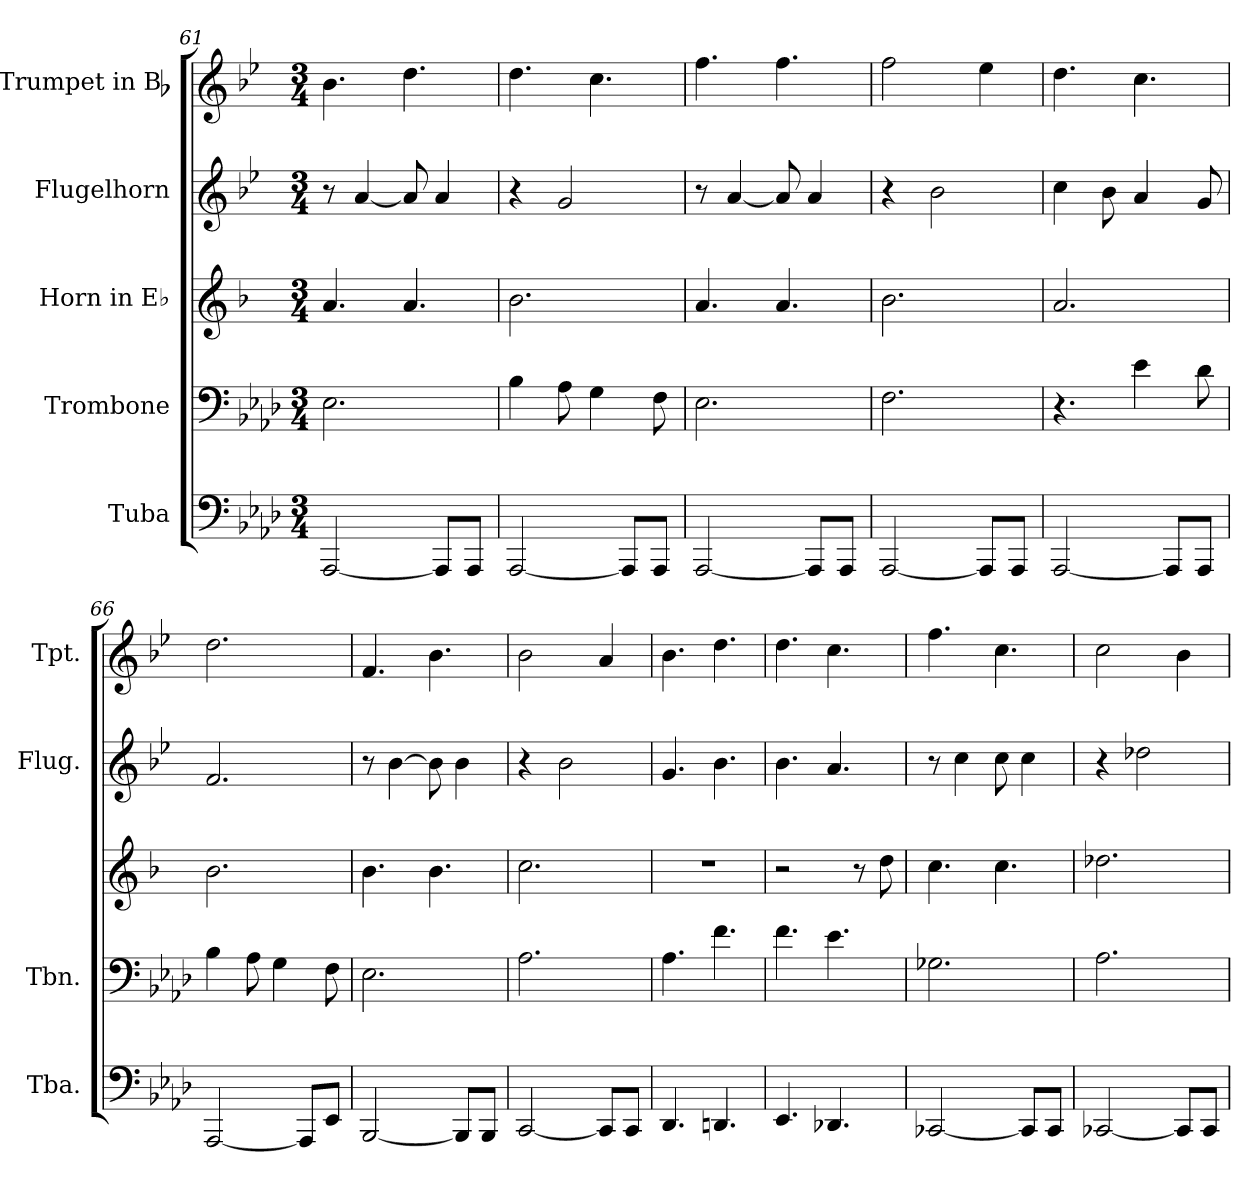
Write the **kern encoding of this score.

**kern	**kern	**kern	**kern	**kern
*part5	*part4	*part3	*part2	*part1
*staff5	*staff4	*staff3	*staff2	*staff1
*I"Tuba	*I"Trombone	*I"Horn in E♭	*I"Flugelhorn	*I"Trumpet in Bb
*I'Tba.	*I'Tbn.	*	*I'Flug.	*I'Tpt.
*clefF4	*clefF4	*clefG2	*clefG2	*clefG2
*	*	*ITrd5c9	*ITrd1c2	*ITrd1c2
*k[b-e-a-d-]	*k[b-e-a-d-]	*k[b-e-a-d-]	*k[b-e-a-d-]	*k[b-e-a-d-]
*A-:	*A-:	*A-:	*A-:	*A-:
*M3/4	*M3/4	*M3/4	*M3/4	*M3/4
=61	=61	=61	=61	=61
[2AAA-/	2.E-\	4.c/	8r	4.a-\
.	.	.	[4g/	.
.	.	4.c/	8g/]	4.cc\
8AAA-/L]	.	.	4g/	.
8AAA-/J	.	.	.	.
=62	=62	=62	=62	=62
[2AAA-/	4B-\	2.d-\	4r	4.cc\
.	8A-\	.	2f/	.
.	4G\	.	.	4.b-\
8AAA-/L]	.	.	.	.
8AAA-/J	8F\	.	.	.
=63	=63	=63	=63	=63
[2AAA-/	2.E-\	4.c/	8r	4.ee-\
.	.	.	[4g/	.
.	.	4.c/	8g/]	4.ee-\
8AAA-/L]	.	.	4g/	.
8AAA-/J	.	.	.	.
=64	=64	=64	=64	=64
[2AAA-/	2.F\	2.d-\	4r	2ee-\
.	.	.	2a-\	.
8AAA-/L]	.	.	.	4dd-\
8AAA-/J	.	.	.	.
!!LO:PB:g=z
=65	=65	=65	=65	=65
[2AAA-/	4.r	2.c/	4b-\	4.cc\
.	.	.	8a-\	.
.	4e-\	.	4g/	4.b-\
8AAA-/L]	.	.	.	.
8AAA-/J	8d-\	.	8f/	.
=66	=66	=66	=66	=66
[2AAA-/	4B-\	2.d-\	2.e-/	2.cc\
.	8A-\	.	.	.
.	4G\	.	.	.
8AAA-/L]	.	.	.	.
8EE-/J	8F\	.	.	.
=67	=67	=67	=67	=67
[2BBB-/	2.E-\	4.d-\	8r	4.e-/
.	.	.	[4a-\	.
.	.	4.d-\	8a-\]	4.a-\
8BBB-/L]	.	.	4a-\	.
8BBB-/J	.	.	.	.
=68	=68	=68	=68	=68
[2CC/	2.A-\	2.e-\	4r	2a-\
.	.	.	2a-\	.
8CC/L]	.	.	.	4g/
8CC/J	.	.	.	.
=69	=69	=69	=69	=69
4.DD-/	4.A-\	2.r	4.f/	4.a-\
4.DDn/	4.f\	.	4.a-\	4.cc\
=70	=70	=70	=70	=70
4.EE-/	4.f\	2r	4.a-\	4.cc\
4.DD-X/	4.e-\	.	4.g/	4.b-\
.	.	8r	.	.
.	.	8f\	.	.
=71	=71	=71	=71	=71
[2CC-X/	2.G-X\	4.e-\	8r	4.ee-\
.	.	.	4b-\	.
.	.	4.e-\	8b-\	4.b-\
8CC-/L]	.	.	4b-\	.
8CC-/J	.	.	.	.
!!LO:LB:g=z
=72	=72	=72	=72	=72
[2CC-X/	2.A-\	2.f-X\	4r	2b-\
.	.	.	2cc-X\	.
8CC-/L]	.	.	.	4a-\
8CC-/J	.	.	.	.
=	=	=	=	=
*-	*-	*-	*-	*-
